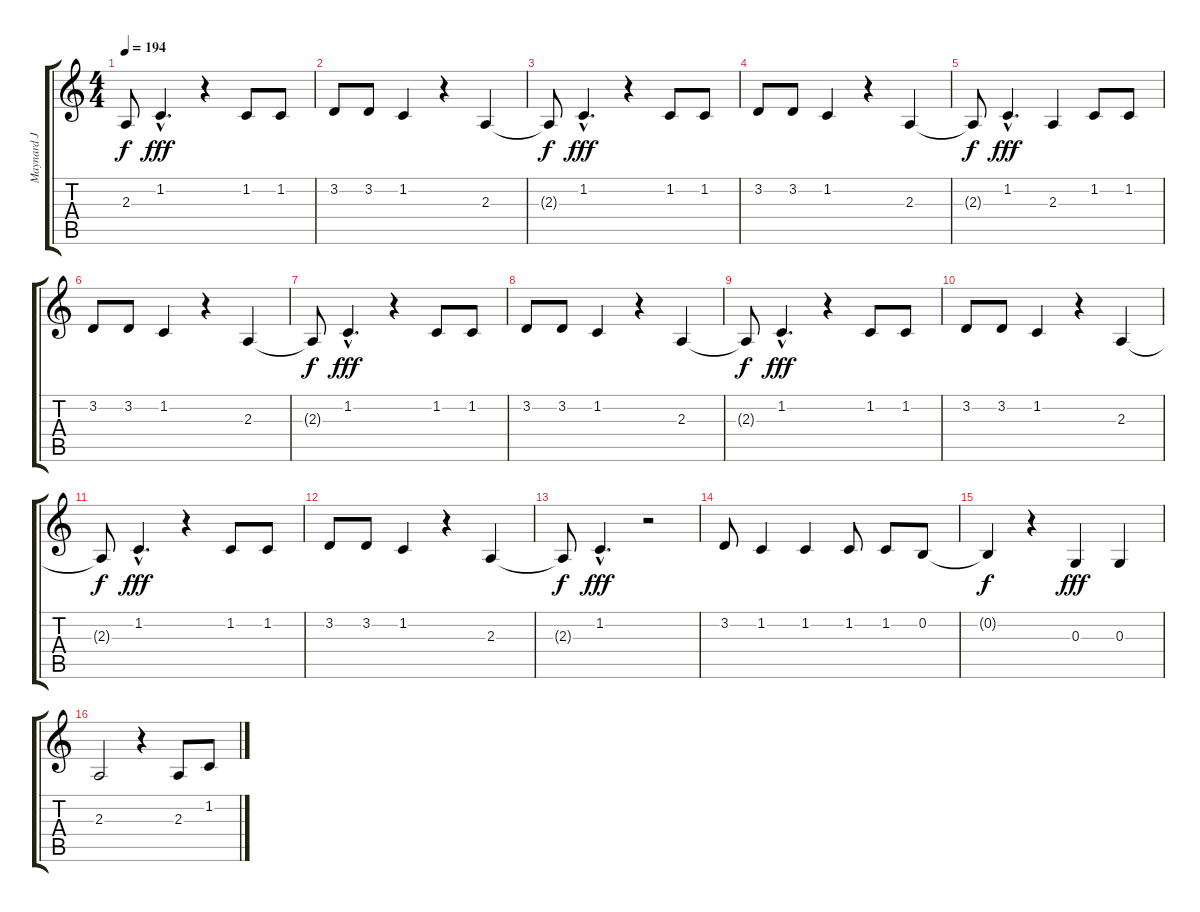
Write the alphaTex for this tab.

\track ("Maynard J Keenan" "Maynard J ") {instrument lead2sawtooth}
\staff {score tabs}
\tuning (E4 B3 G3 D3 A2 E2) {hide}
\ts (4 4)
\tempo 194
\clef g2
\ks c
2.3{t}.8{dy f} 1.2{hac}.4{d dy fff} r.4 1.2.8 1.2.8 |
3.2.8 3.2.8 1.2.4 r.4 2.3.4 |
2.3{t}.8{dy f} 1.2{hac}.4{d dy fff} r.4 1.2.8 1.2.8 |
3.2.8 3.2.8 1.2.4 r.4 2.3.4 |
2.3{t}.8{dy f} 1.2{hac}.4{d dy fff} 2.3.4 1.2.8 1.2.8 |
3.2.8 3.2.8 1.2.4 r.4 2.3.4 |
2.3{t}.8{dy f} 1.2{hac}.4{d dy fff} r.4 1.2.8 1.2.8 |
3.2.8 3.2.8 1.2.4 r.4 2.3.4 |
2.3{t}.8{dy f} 1.2{hac}.4{d dy fff} r.4 1.2.8 1.2.8 |
3.2.8 3.2.8 1.2.4 r.4 2.3.4 |
2.3{t}.8{dy f} 1.2{hac}.4{d dy fff} r.4 1.2.8 1.2.8 |
3.2.8 3.2.8 1.2.4 r.4 2.3.4 |
2.3{t}.8{dy f} 1.2{hac}.4{d dy fff} r.2 |
3.2.8 1.2.4 1.2.4 1.2.8 1.2.8 0.2.8 |
0.2{t}.4{dy f} r.4 0.3.4{dy fff} 0.3.4 |
2.3.2 r.4 2.3.8 1.2.8
